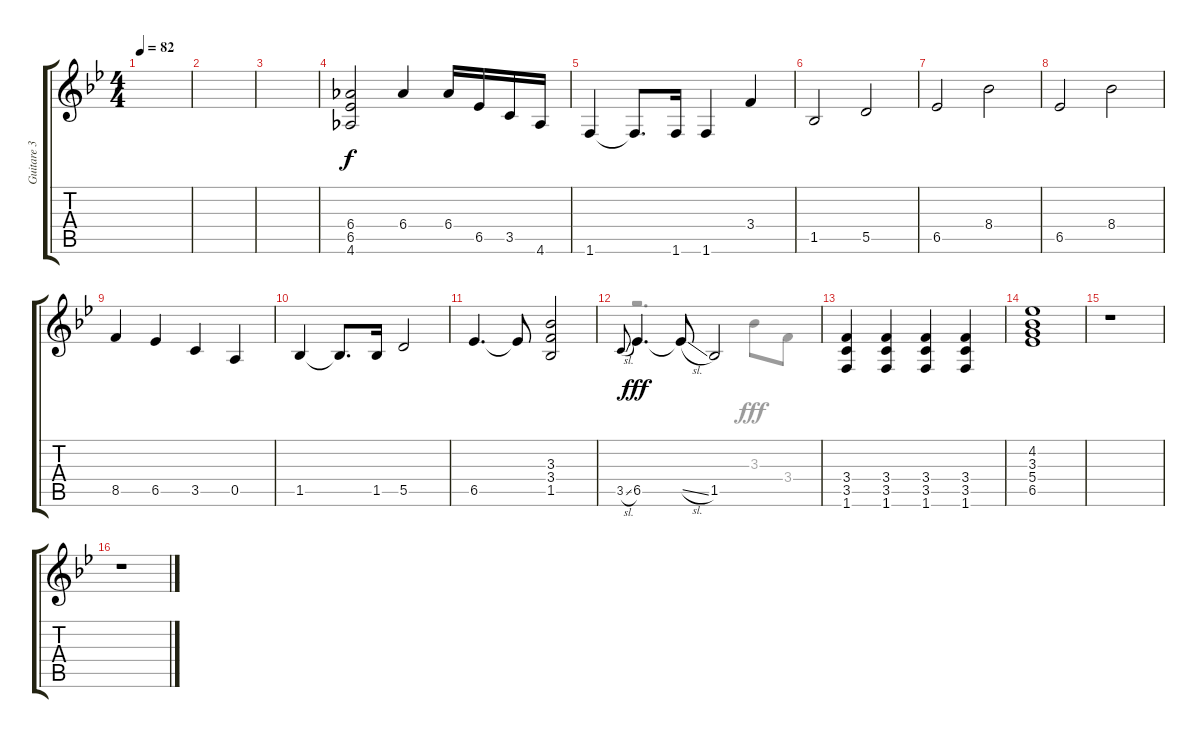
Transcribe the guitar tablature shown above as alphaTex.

\track ("Guitare 3" "Guitare 3") {instrument distortionguitar}
\staff {score tabs}
\tuning (E4 B3 G3 D3 A2 E2) {hide}
\voice
\ts (4 4)
\tempo 82
\clef g2
\ks bb
|
|
|
(6.4 6.5 4.6).2 6.4.4 6.4.16 6.5.16 3.5.16 4.6.16 |
1.6.4 1.6{t}.8{d} 1.6.16 1.6.4 3.4.4 |
1.5.2 5.5.2 |
6.5.2 8.4.2 |
6.5.2 8.4.2 |
8.5.4 6.5.4 3.5.4 0.5.4 |
1.5.4 1.5{t}.8{d} 1.5.16 5.5.2 |
6.5.4{d} 6.5{t}.8 (3.3 3.4 1.5).2 |
3.5{sl}.8{gr onbeat dy f} 6.5.4{d dy fff} 6.5{sl t}.8 1.5.2 |
(3.4 3.5 1.6).4 (3.4 3.5 1.6).4 (3.4 3.5 1.6).4 (3.4 3.5 1.6).4 |
(4.2 3.3 5.4 6.5).1 |
r.1 |
r.1
\voice
\clef g2
\ottava regular
\simile none
\ks bb
|
|
|
|
|
|
|
|
|
|
|
r.2{d} 3.3.8 3.4.8 |
|
|
|
